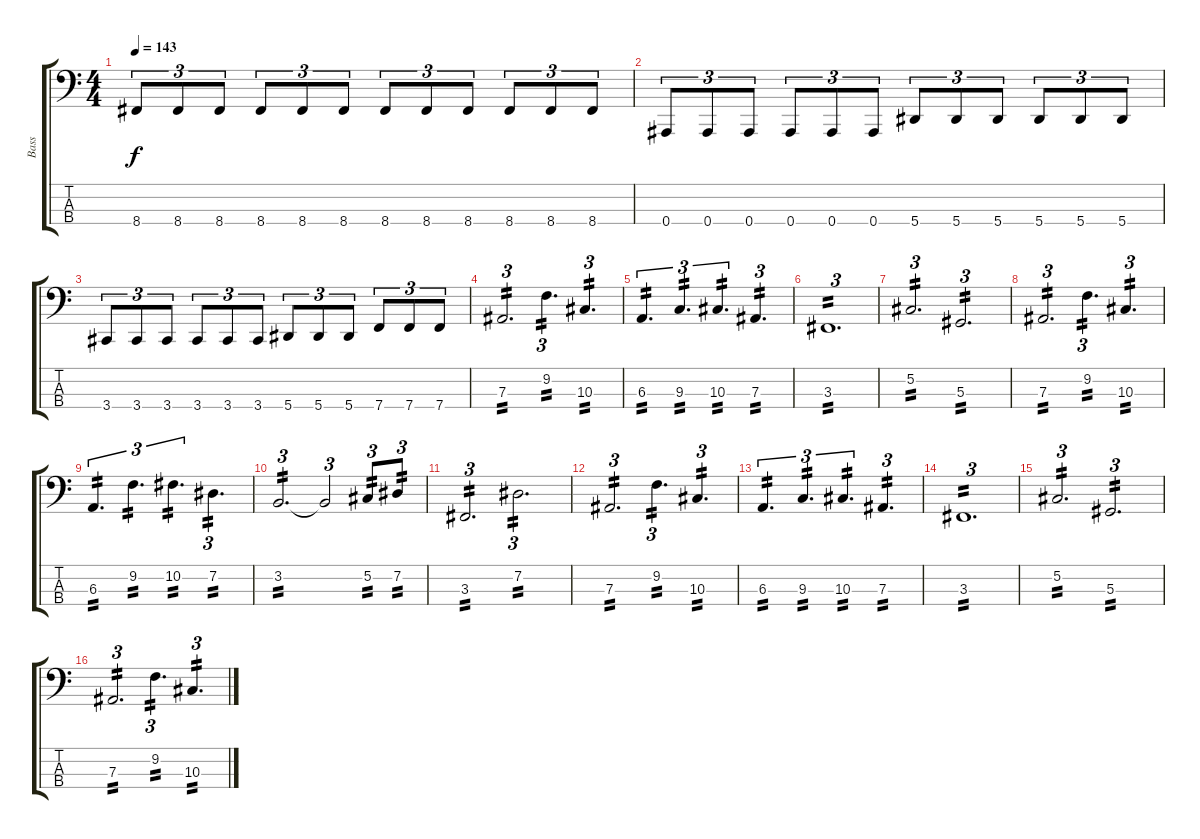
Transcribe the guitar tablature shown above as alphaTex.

\track ("Bass" "Bass") {instrument electricbassfinger}
\staff {score tabs}
\tuning (Db2 Ab1 Eb1 Bb0) {hide}
\ts (4 4)
\tempo 143
\clef f4
\ks c
8.4.8{tu (3 2) dy f} 8.4.8{tu (3 2)} 8.4.8{tu (3 2)} 8.4.8{tu (3 2)} 8.4.8{tu (3 2)} 8.4.8{tu (3 2)} 8.4.8{tu (3 2)} 8.4.8{tu (3 2)} 8.4.8{tu (3 2)} 8.4.8{tu (3 2)} 8.4.8{tu (3 2)} 8.4.8{tu (3 2)} |
0.4.8{tu (3 2)} 0.4.8{tu (3 2)} 0.4.8{tu (3 2)} 0.4.8{tu (3 2)} 0.4.8{tu (3 2)} 0.4.8{tu (3 2)} 5.4.8{tu (3 2)} 5.4.8{tu (3 2)} 5.4.8{tu (3 2)} 5.4.8{tu (3 2)} 5.4.8{tu (3 2)} 5.4.8{tu (3 2)} |
3.4.8{tu (3 2)} 3.4.8{tu (3 2)} 3.4.8{tu (3 2)} 3.4.8{tu (3 2)} 3.4.8{tu (3 2)} 3.4.8{tu (3 2)} 5.4.8{tu (3 2)} 5.4.8{tu (3 2)} 5.4.8{tu (3 2)} 7.4.8{tu (3 2)} 7.4.8{tu (3 2)} 7.4.8{tu (3 2)} |
7.3.2{d tu (3 2) tp 2} 9.2.4{d tu (3 2) tp 2} 10.3.4{d tu (3 2) tp 2} |
6.3.4{d tu (3 2) tp 2} 9.3.4{d tu (3 2) tp 2} 10.3.4{d tu (3 2) tp 2} 7.3.4{d tu (3 2) tp 2} |
3.3.1{d tu (3 2) tp 2} |
5.2.2{d tu (3 2) tp 2} 5.3.2{d tu (3 2) tp 2} |
7.3.2{d tu (3 2) tp 2} 9.2.4{d tu (3 2) tp 2} 10.3.4{d tu (3 2) tp 2} |
6.3.4{d tu (3 2) tp 2} 9.2.4{d tu (3 2) tp 2} 10.2.4{d tu (3 2) tp 2} 7.2.4{d tu (3 2) tp 2} |
3.2.2{d tu (3 2) tp 2} 3.2{t}.2{tu (3 2)} 5.2.8{tu (3 2) tp 2} 7.2.8{tu (3 2) tp 2} |
3.3.2{d tu (3 2) tp 2} 7.2.2{d tu (3 2) tp 2} |
7.3.2{d tu (3 2) tp 2} 9.2.4{d tu (3 2) tp 2} 10.3.4{d tu (3 2) tp 2} |
6.3.4{d tu (3 2) tp 2} 9.3.4{d tu (3 2) tp 2} 10.3.4{d tu (3 2) tp 2} 7.3.4{d tu (3 2) tp 2} |
3.3.1{d tu (3 2) tp 2} |
5.2.2{d tu (3 2) tp 2} 5.3.2{d tu (3 2) tp 2} |
7.3.2{d tu (3 2) tp 2} 9.2.4{d tu (3 2) tp 2} 10.3.4{d tu (3 2) tp 2}
